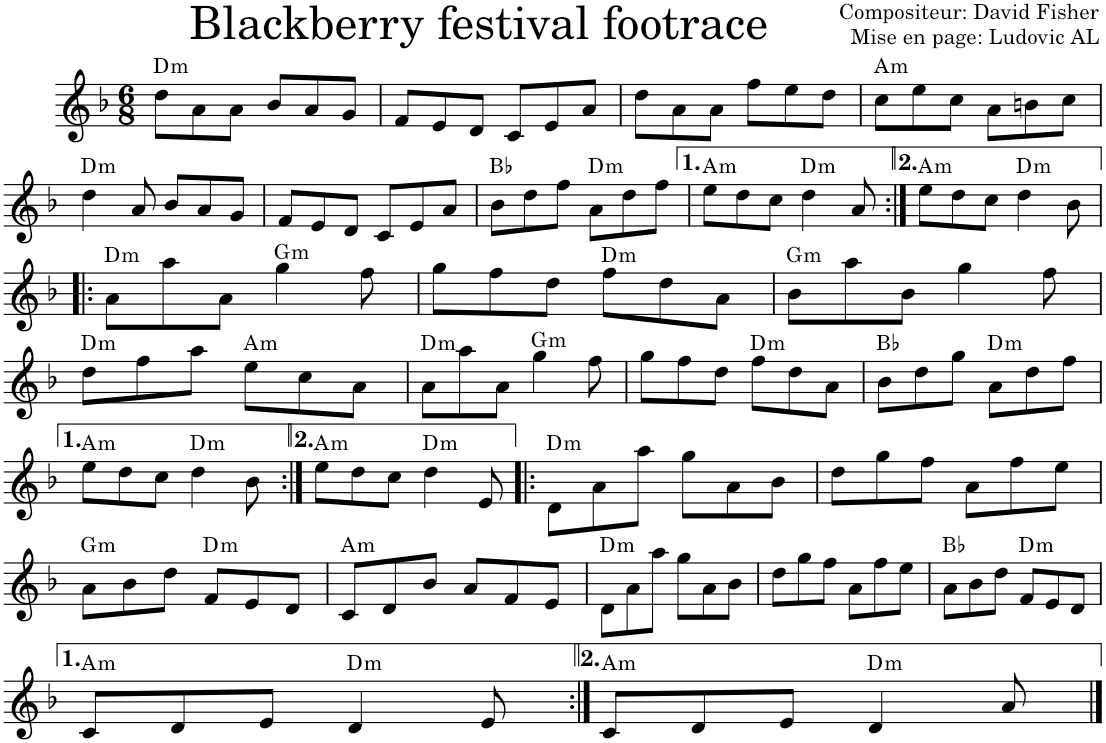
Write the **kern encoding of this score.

**kern	**harte
*part1	*part1
*staff1	*
*I"Voice	*
*I'V	*
*clefG2	*
*k[b-]	*
*M6/8	*
=1	=1
!	!LO:H:kt=m
8dd\L	D:min
8a\	.
8a\J	.
8b-/L	.
8a/	.
8g/J	.
=2	=2
8f/L	.
8e/	.
8d/J	.
8c/L	.
8e/	.
8a/J	.
=3	=3
8dd\L	.
8a\	.
8a\J	.
8ff\L	.
8ee\	.
8dd\J	.
=4	=4
!	!LO:H:kt=m
8cc\L	A:min
8ee\	.
8cc\J	.
8a\L	.
8bn\	.
8cc\J	.
!!LO:LB:g=z
=5	=5
!	!LO:H:kt=m
4dd\	D:min
8a/	.
8b-/L	.
8a/	.
8g/J	.
=6	=6
8f/L	.
8e/	.
8d/J	.
8c/L	.
8e/	.
8a/J	.
=7	=7
8b-\L	Bb:maj
8dd\	.
8ff\J	.
!	!LO:H:kt=m
8a\L	D:min
8dd\	.
8ff\J	.
=8	=8
!	!LO:H:kt=m
8ee\L	A:min
8dd\	.
8cc\J	.
!	!LO:H:kt=m
4dd\	D:min
8a/	.
=9:|!	=9:|!
!	!LO:H:kt=m
8ee\L	A:min
8dd\	.
8cc\J	.
!	!LO:H:kt=m
4dd\	D:min
8b-\	.
!!LO:LB:g=z
=10!|:	=10!|:
!	!LO:H:kt=m
8a\L	D:min
8aa\	.
8a\J	.
!	!LO:H:kt=m
4gg\	G:min
8ff\	.
=11	=11
8gg\L	.
8ff\	.
8dd\J	.
!	!LO:H:kt=m
8ff\L	D:min
8dd\	.
8a\J	.
=12	=12
!	!LO:H:kt=m
8b-\L	G:min
8aa\	.
8b-\J	.
4gg\	.
8ff\	.
!!LO:LB:g=z
=13	=13
!	!LO:H:kt=m
8dd\L	D:min
8ff\	.
8aa\J	.
!	!LO:H:kt=m
8ee\L	A:min
8cc\	.
8a\J	.
=14	=14
!	!LO:H:kt=m
8a\L	D:min
8aa\	.
8a\J	.
!	!LO:H:kt=m
4gg\	G:min
8ff\	.
=15	=15
8gg\L	.
8ff\	.
8dd\J	.
!	!LO:H:kt=m
8ff\L	D:min
8dd\	.
8a\J	.
=16	=16
8b-\L	Bb:maj
8dd\	.
8gg\J	.
!	!LO:H:kt=m
8a\L	D:min
8dd\	.
8ff\J	.
!!LO:LB:g=z
=17	=17
!	!LO:H:kt=m
8ee\L	A:min
8dd\	.
8cc\J	.
!	!LO:H:kt=m
4dd\	D:min
8b-\	.
=18:|!	=18:|!
!	!LO:H:kt=m
8ee\L	A:min
8dd\	.
8cc\J	.
!	!LO:H:kt=m
4dd\	D:min
8e/	.
=19!|:	=19!|:
!	!LO:H:kt=m
8d\L	D:min
8a\	.
8aa\J	.
8gg\L	.
8a\	.
8b-\J	.
=20	=20
8dd\L	.
8gg\	.
8ff\J	.
8a\L	.
8ff\	.
8ee\J	.
!!LO:LB:g=z
=21	=21
!	!LO:H:kt=m
8a\L	G:min
8b-\	.
8dd\J	.
!	!LO:H:kt=m
8f/L	D:min
8e/	.
8d/J	.
=22	=22
!	!LO:H:kt=m
8c/L	A:min
8d/	.
8b-/J	.
8a/L	.
8f/	.
8e/J	.
=23	=23
!	!LO:H:kt=m
8d\L	D:min
8a\	.
8aa\J	.
8gg\L	.
8a\	.
8b-\J	.
=24	=24
8dd\L	.
8gg\	.
8ff\J	.
8a\L	.
8ff\	.
8ee\J	.
=25	=25
8a\L	Bb:maj
8b-\	.
8dd\J	.
!	!LO:H:kt=m
8f/L	D:min
8e/	.
8d/J	.
!!LO:LB:g=z
=26	=26
!	!LO:H:kt=m
8c/L	A:min
8d/	.
8e/J	.
!	!LO:H:kt=m
4d/	D:min
8e/	.
=27:|!	=27:|!
!	!LO:H:kt=m
8c/L	A:min
8d/	.
8e/J	.
!	!LO:H:kt=m
4d/	D:min
8a/	.
==	==
*-	*-
